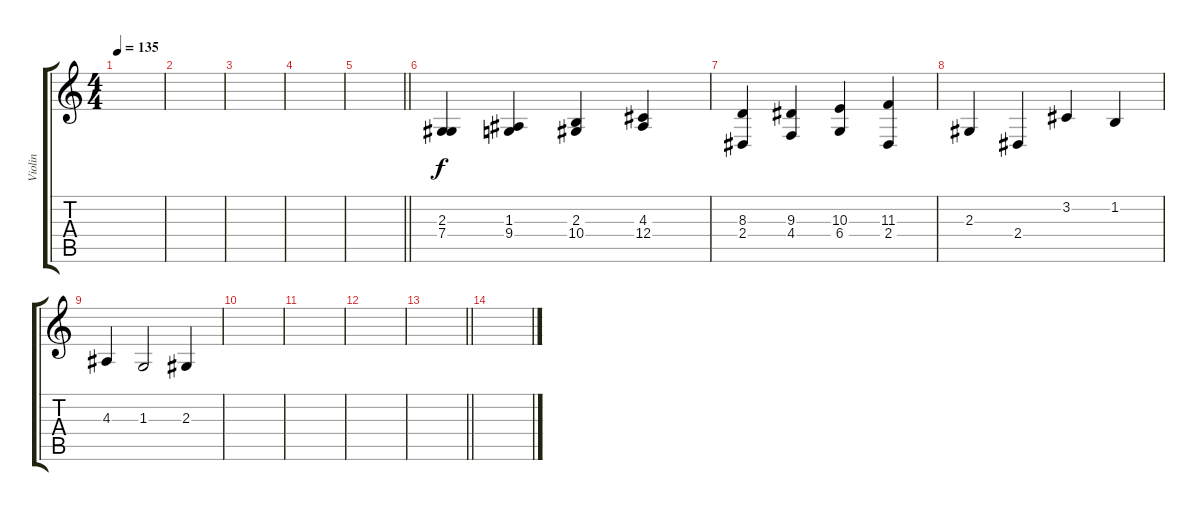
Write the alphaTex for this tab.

\track ("Violin" "Violin") {instrument violin}
\staff {score tabs}
\tuning (Eb4 Bb3 Gb3 Db3 Ab2 Eb2) {hide}
\ts (4 4)
\tempo 135
\clef g2
\ks c
|
|
|
|
\barLineRight lightlight
|
\section ("" "")
(2.3 7.4).4 (1.3 9.4).4 (2.3 10.4).4 (4.3 12.4).4 |
(8.3 2.4).4 (9.3 4.4).4 (10.3 6.4).4 (11.3 2.4).4 |
2.3.4 2.4.4 3.2.4 1.2.4 |
4.3.4 1.3.2 2.3.4 |
|
|
|
\barLineRight lightlight
|
\section ("" "")
